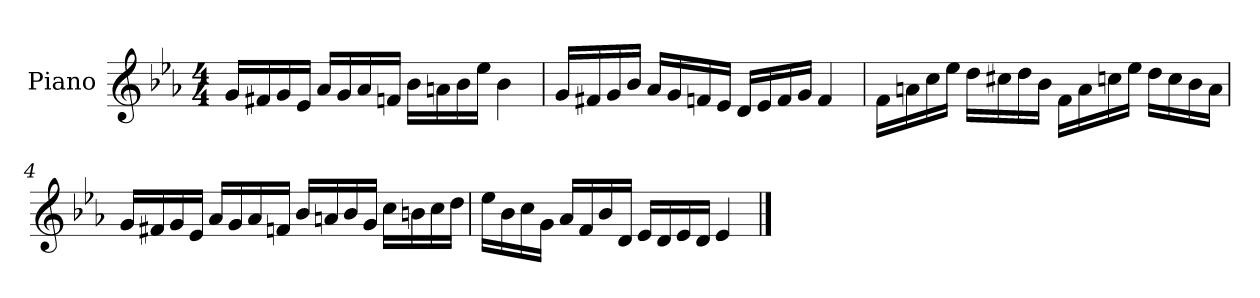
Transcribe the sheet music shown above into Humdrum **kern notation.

**kern
*part1
*staff1
*I"Piano
*I'Pno
*clefG2
*k[b-e-a-]
*E-:
*M4/4
=1
16g/LL
16f#X/
16g/
16e-/JJ
16a-/LL
16g/
16a-/
16fn/JJ
16b-\LL
16an\
16b-\
16ee-\JJ
4b-\
=2
16g/LL
16f#X/
16g/
16b-/JJ
16a-/LL
16g/
16fn/
16e-/JJ
16d/LL
16e-/
16f/
16g/JJ
4f/
=3
16f\LL
16an\
16cc\
16ee-\JJ
16dd\LL
16cc#X\
16dd\
16b-\JJ
16f\LL
16a\
16ccn\
16ee-\JJ
16dd\LL
16cc\
16b-\
16a\JJ
=4
16g/LL
16f#X/
16g/
16e-/JJ
16a-/LL
16g/
16a-/
16fn/JJ
16b-/LL
16an/
16b-/
16g/JJ
16cc\LL
16bn\
16cc\
16dd\JJ
=5
16ee-\LL
16b-\
16cc\
16g\JJ
16a-/LL
16f/
16b-/
16d/JJ
16e-/LL
16d/
16e-/
16d/JJ
4e-/
==
*-
